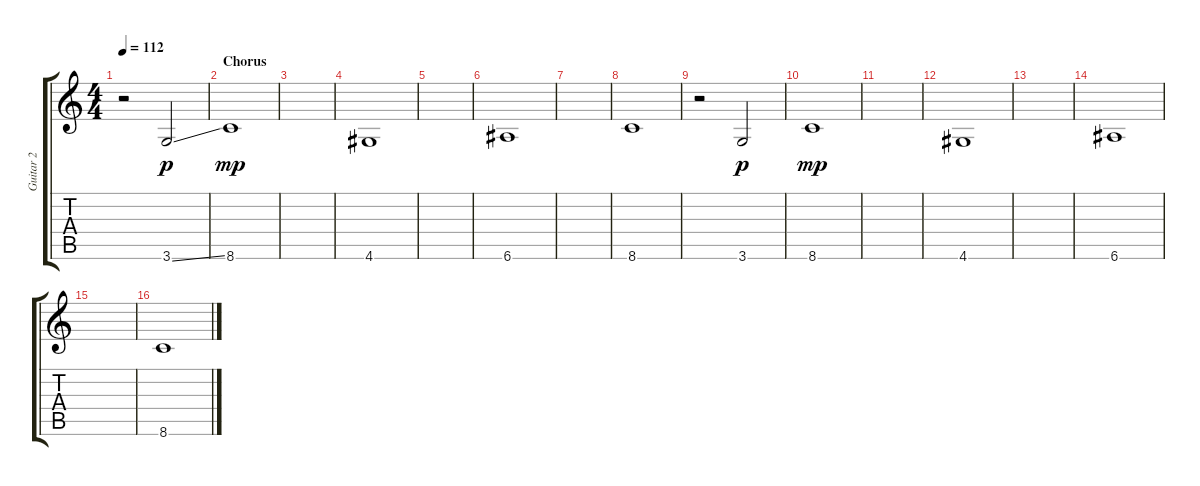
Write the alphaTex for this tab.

\track ("Guitar 2" "Guitar 2") {instrument acousticguitarnylon}
\staff {score tabs}
\tuning (E4 B3 G3 D3 A2 E2) {hide}
\ts (4 4)
\tempo 112
\clef g2
\ks c
r.2{dy mp} 3.6{ss}.2{dy p} |
\section ("" "Chorus")
8.6.1{dy mp} |
|
4.6.1 |
|
6.6.1 |
|
8.6.1 |
r.2 3.6.2{dy p} |
8.6.1{dy mp} |
|
4.6.1 |
|
6.6.1 |
|
8.6.1
